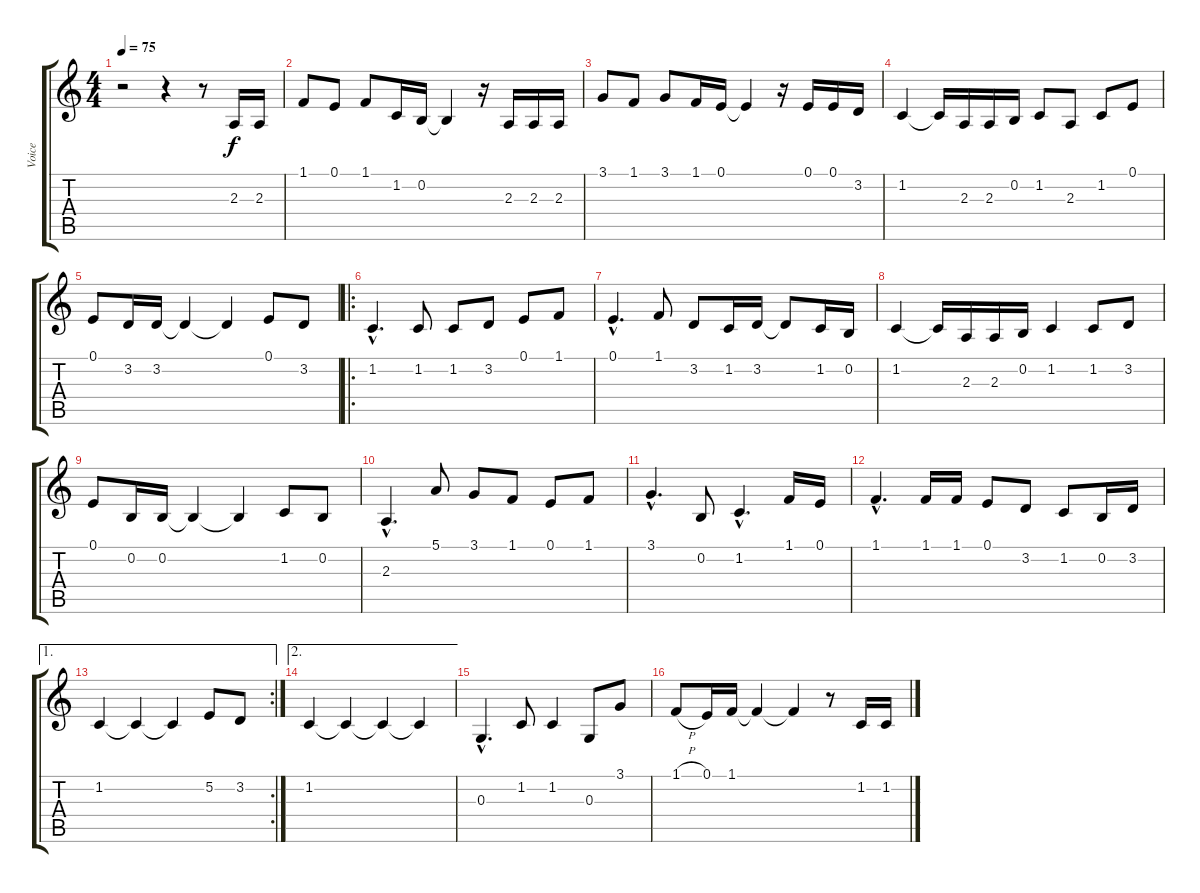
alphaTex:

\track ("Voice" "Voice") {instrument clarinet}
\staff {score tabs}
\tuning (E4 B3 G3 D3 A2 E2) {hide}
\ts (4 4)
\tempo 75
\clef g2
\ks c
r.2{dy f} r.4 r.8 2.3.16 2.3.16 |
1.1.8 0.1.8 1.1.8 1.2.16 0.2.16 0.2{t}.4 r.16 2.3.16 2.3.16 2.3.16 |
3.1.8 1.1.8 3.1.8 1.1.16 0.1.16 0.1{t}.4 r.16 0.1.16 0.1.16 3.2.16 |
1.2.4 1.2{t}.16 2.3.16 2.3.16 0.2.16 1.2.8 2.3.8 1.2.8 0.1.8 |
0.1.8 3.2.16 3.2.16 3.2{t}.4 3.2{t}.4 0.1.8 3.2.8 |
\ro
1.2{hac}.4{d} 1.2.8 1.2.8 3.2.8 0.1.8 1.1.8 |
0.1{hac}.4{d} 1.1.8 3.2.8 1.2.16 3.2.16 3.2{t}.8 1.2.16 0.2.16 |
1.2.4 1.2{t}.16 2.3.16 2.3.16 0.2.16 1.2.4 1.2.8 3.2.8 |
0.1.8 0.2.16 0.2.16 0.2{t}.4 0.2{t}.4 1.2.8 0.2.8 |
2.3{hac}.4{d} 5.1.8 3.1.8 1.1.8 0.1.8 1.1.8 |
3.1{hac}.4{d} 0.2.8 1.2{hac}.4{d} 1.1.16 0.1.16 |
1.1{hac}.4{d} 1.1.16 1.1.16 0.1.8 3.2.8 1.2.8 0.2.16 3.2.16 |
\ae 1
\rc 2
1.2.4 1.2{t}.4 1.2{t}.4 5.2.8 3.2.8 |
\ae 2
1.2.4 1.2{t}.4 1.2{t}.4 1.2{t}.4 |
0.3{hac}.4{d} 1.2.8 1.2.4 0.3.8 3.1.8 |
1.1{h}.8 0.1.16 1.1.16 1.1{t}.4 1.1{t}.4 r.8 1.2.16 1.2.16
